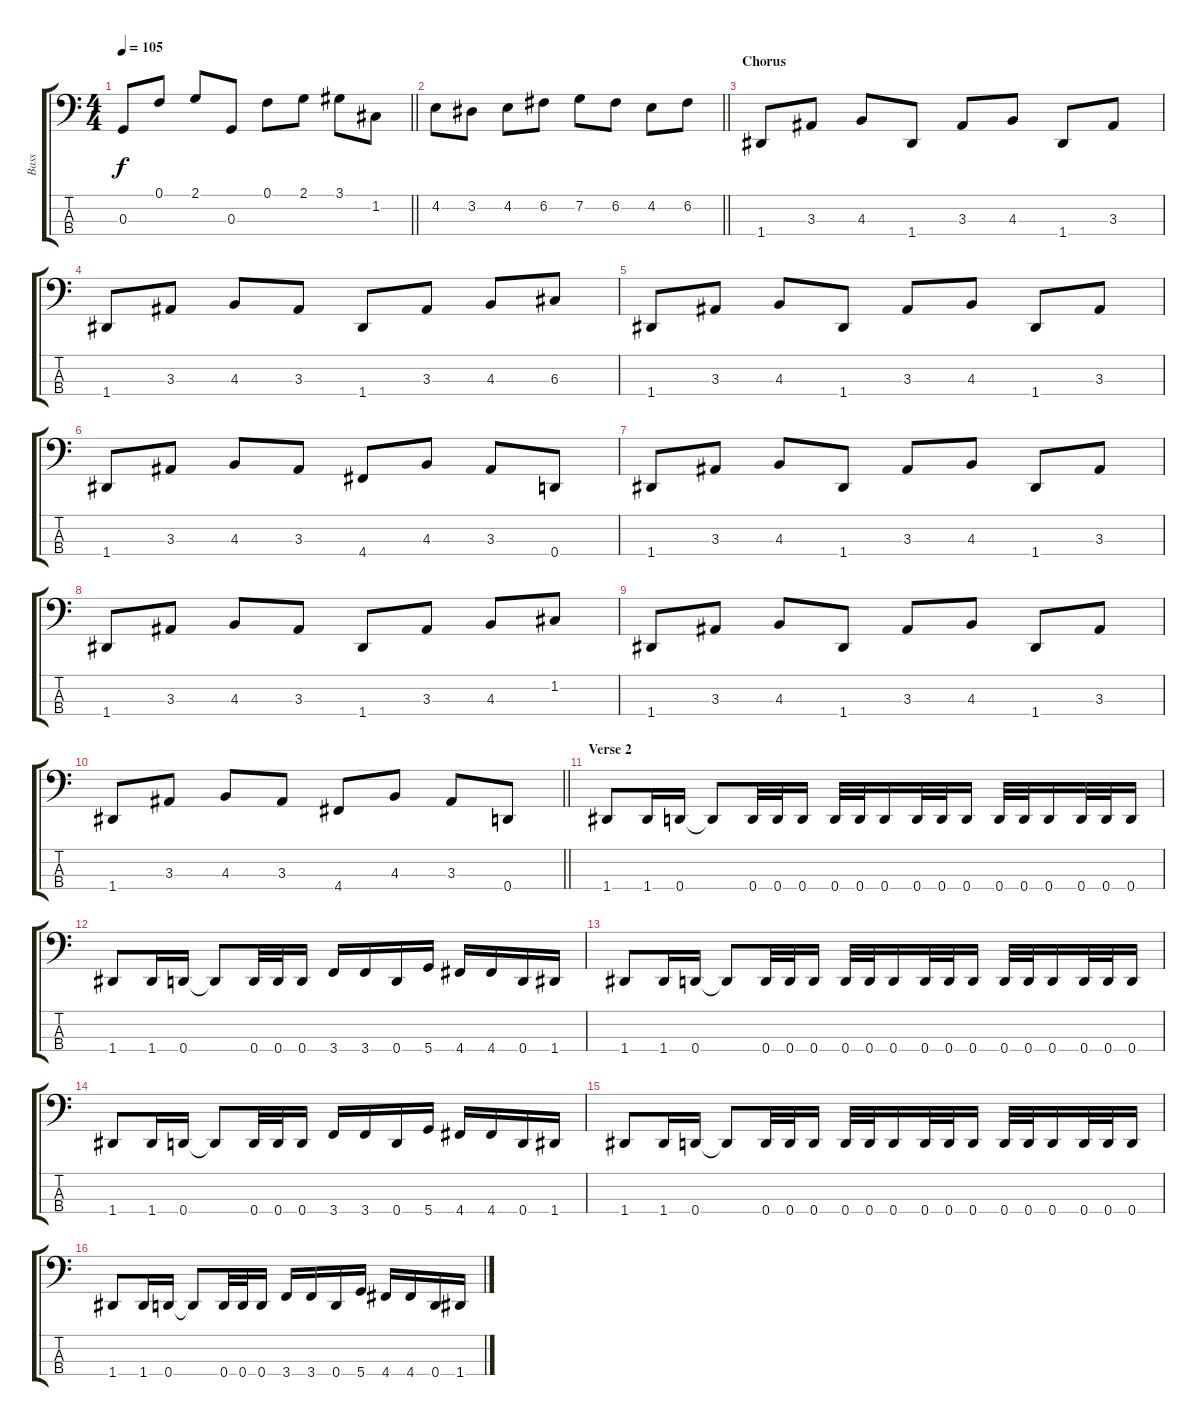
\track ("Bass" "Bass") {instrument electricbassfinger}
\staff {score tabs}
\tuning (F2 C2 G1 D1) {hide}
\ts (4 4)
\tempo 105
\clef f4
\barLineRight lightlight
\ks c
0.3.8{dy f} 0.1.8 2.1.8 0.3.8 0.1.8 2.1.8 3.1.8 1.2.8 |
\barLineRight lightlight
4.2.8 3.2.8 4.2.8 6.2.8 7.2.8 6.2.8 4.2.8 6.2.8 |
\section ("" "Chorus")
1.4.8 3.3.8 4.3.8 1.4.8 3.3.8 4.3.8 1.4.8 3.3.8 |
1.4.8 3.3.8 4.3.8 3.3.8 1.4.8 3.3.8 4.3.8 6.3.8 |
1.4.8 3.3.8 4.3.8 1.4.8 3.3.8 4.3.8 1.4.8 3.3.8 |
1.4.8 3.3.8 4.3.8 3.3.8 4.4.8 4.3.8 3.3.8 0.4.8 |
1.4.8{beam Up} 3.3.8{beam Up} 4.3.8 1.4.8 3.3.8 4.3.8 1.4.8 3.3.8 |
1.4.8 3.3.8 4.3.8 3.3.8 1.4.8 3.3.8 4.3.8{beam Up} 1.2.8{beam Up} |
1.4.8 3.3.8 4.3.8 1.4.8 3.3.8 4.3.8 1.4.8 3.3.8 |
\barLineRight lightlight
1.4.8 3.3.8 4.3.8 3.3.8 4.4.8 4.3.8 3.3.8 0.4.8 |
\section ("" "Verse 2")
1.4.8 1.4.16 0.4.16 0.4{t}.8 0.4.32 0.4.32 0.4.16 0.4.32 0.4.32 0.4.16 0.4.32 0.4.32 0.4.16 0.4.32 0.4.32 0.4.16 0.4.32 0.4.32 0.4.16 |
1.4.8 1.4.16 0.4.16 0.4{t}.8 0.4.32 0.4.32 0.4.16 3.4.16 3.4.16 0.4.16 5.4.16 4.4.16 4.4.16 0.4.16 1.4.16 |
1.4.8 1.4.16 0.4.16 0.4{t}.8 0.4.32 0.4.32 0.4.16 0.4.32 0.4.32 0.4.16 0.4.32 0.4.32 0.4.16 0.4.32 0.4.32 0.4.16 0.4.32 0.4.32 0.4.16 |
1.4.8 1.4.16 0.4.16 0.4{t}.8 0.4.32 0.4.32 0.4.16 3.4.16 3.4.16 0.4.16 5.4.16 4.4.16 4.4.16 0.4.16 1.4.16 |
1.4.8 1.4.16 0.4.16 0.4{t}.8 0.4.32 0.4.32 0.4.16 0.4.32 0.4.32 0.4.16 0.4.32 0.4.32 0.4.16 0.4.32 0.4.32 0.4.16 0.4.32 0.4.32 0.4.16 |
1.4.8 1.4.16 0.4.16 0.4{t}.8 0.4.32 0.4.32 0.4.16 3.4.16 3.4.16 0.4.16 5.4.16 4.4.16 4.4.16 0.4.16 1.4.16
